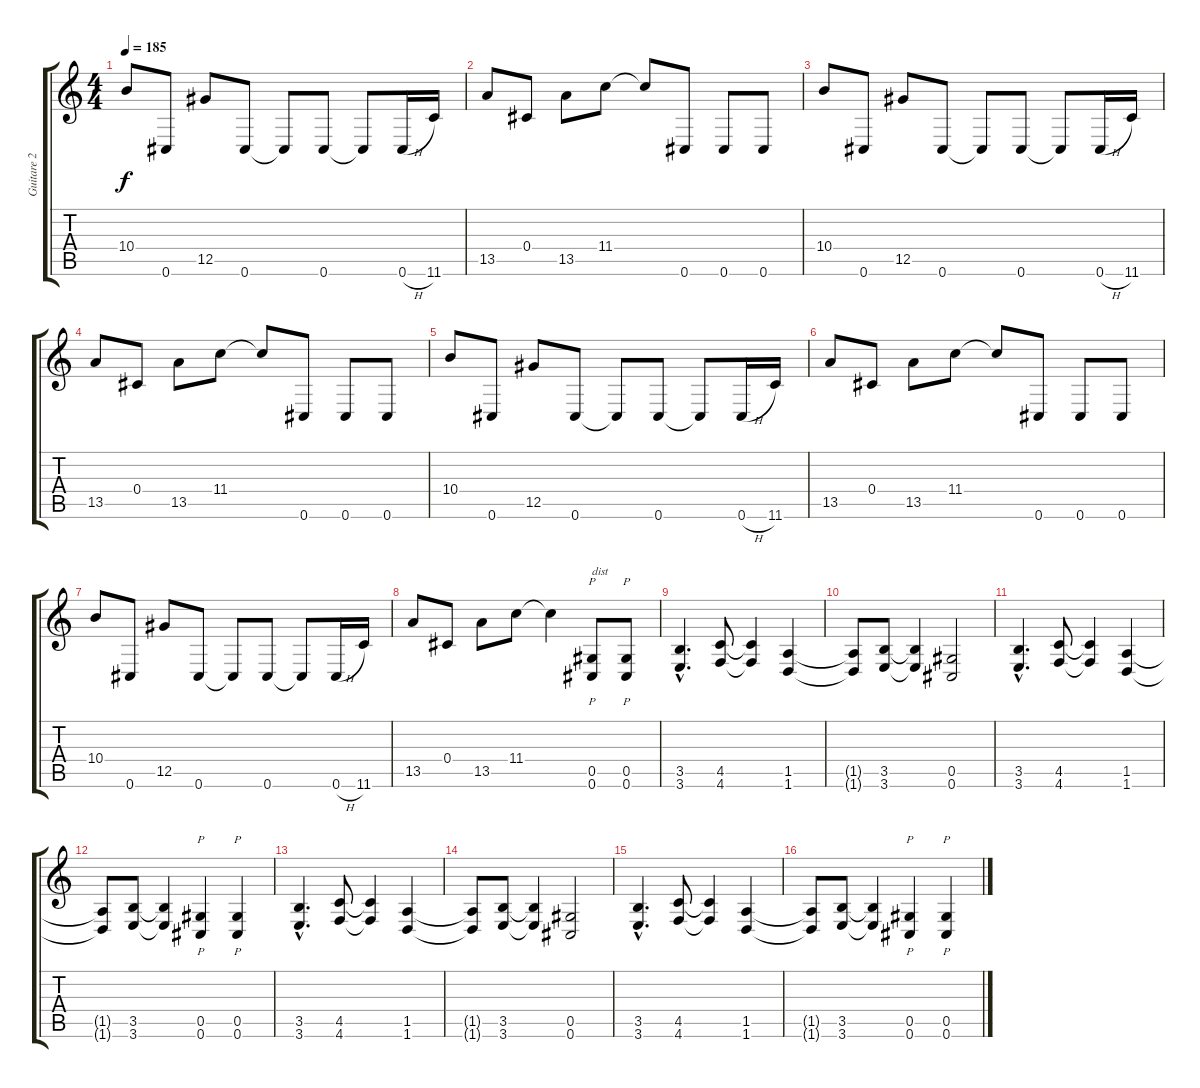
\track ("Guitare 2" "Guitare 2") {instrument distortionguitar}
\staff {score tabs}
\tuning (Eb4 Bb3 Gb3 Db3 Ab2 Db2) {hide}
\ts (4 4)
\tempo 185
\clef g2
\ks c
10.4.8{dy f} 0.6.8 12.5.8 0.6.8 0.6{t}.8 0.6.8 0.6{t}.8 0.6{h}.16 11.6.16 |
13.5.8 0.4.8 13.5.8 11.4.8 11.4{t}.8 0.6.8 0.6.8 0.6.8 |
10.4.8 0.6.8 12.5.8 0.6.8 0.6{t}.8 0.6.8 0.6{t}.8 0.6{h}.16 11.6.16 |
13.5.8 0.4.8 13.5.8 11.4.8 11.4{t}.8 0.6.8 0.6.8 0.6.8 |
10.4.8 0.6.8 12.5.8 0.6.8 0.6{t}.8 0.6.8 0.6{t}.8 0.6{h}.16 11.6.16 |
13.5.8 0.4.8 13.5.8 11.4.8 11.4{t}.8 0.6.8 0.6.8 0.6.8 |
10.4.8 0.6.8 12.5.8 0.6.8 0.6{t}.8 0.6.8 0.6{t}.8 0.6{h}.16 11.6.16 |
13.5.8 0.4.8 13.5.8 11.4.8 11.4{t}.4 (0.5 0.6).8{p txt "dist" instrument distortionguitar} (0.5 0.6).8{p} |
(3.5{hac} 3.6{hac}).4{d} (4.5 4.6).8 (4.5{t} 4.6{t}).4 (1.5 1.6).4 |
(1.5{t} 1.6{t}).8 (3.5 3.6).8 (3.5{t} 3.6{t}).4 (0.5 0.6).2 |
(3.5{hac} 3.6{hac}).4{d} (4.5 4.6).8 (4.5{t} 4.6{t}).4 (1.5 1.6).4 |
(1.5{t} 1.6{t}).8 (3.5 3.6).8 (3.5{t} 3.6{t}).4 (0.5 0.6).4{p} (0.5 0.6).4{p} |
(3.5{hac} 3.6{hac}).4{d} (4.5 4.6).8 (4.5{t} 4.6{t}).4 (1.5 1.6).4 |
(1.5{t} 1.6{t}).8 (3.5 3.6).8 (3.5{t} 3.6{t}).4 (0.5 0.6).2 |
(3.5{hac} 3.6{hac}).4{d} (4.5 4.6).8 (4.5{t} 4.6{t}).4 (1.5 1.6).4 |
(1.5{t} 1.6{t}).8 (3.5 3.6).8 (3.5{t} 3.6{t}).4 (0.5 0.6).4{p} (0.5 0.6).4{p}
